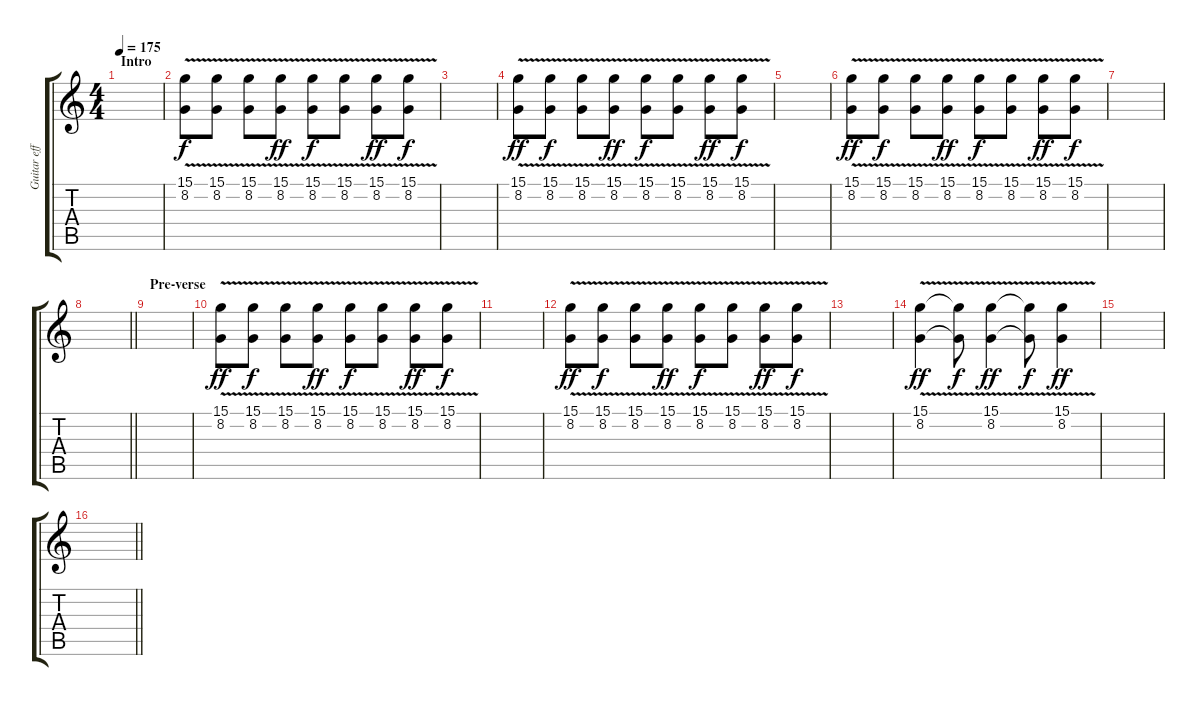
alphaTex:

\track ("Guitar effect" "Guitar eff") {instrument lead2sawtooth}
\staff {score tabs}
\tuning (E4 B3 G3 D3 A2 D2) {hide}
\ts (4 4)
\section ("" "Intro")
\tempo 175
\clef g2
\ks c
|
(15.1{v} 8.2{v}).8 (15.1{v} 8.2{v}).8{dy f} (15.1{v} 8.2{v}).8 (15.1{v} 8.2{v}).8{dy ff} (15.1{v} 8.2{v}).8{dy f} (15.1{v} 8.2{v}).8 (15.1{v} 8.2{v}).8{dy ff} (15.1{v} 8.2{v}).8{dy f} |
|
(15.1{v} 8.2{v}).8{dy ff} (15.1{v} 8.2{v}).8{dy f} (15.1{v} 8.2{v}).8 (15.1{v} 8.2{v}).8{dy ff} (15.1{v} 8.2{v}).8{dy f} (15.1{v} 8.2{v}).8 (15.1{v} 8.2{v}).8{dy ff} (15.1{v} 8.2{v}).8{dy f} |
|
(15.1{v} 8.2{v}).8{dy ff} (15.1{v} 8.2{v}).8{dy f} (15.1{v} 8.2{v}).8 (15.1{v} 8.2{v}).8{dy ff} (15.1{v} 8.2{v}).8{dy f} (15.1{v} 8.2{v}).8 (15.1{v} 8.2{v}).8{dy ff} (15.1{v} 8.2{v}).8{dy f} |
|
\barLineRight lightlight
|
\section ("" "Pre-verse")
|
(15.1{v} 8.2{v}).8{dy ff} (15.1{v} 8.2{v}).8{dy f} (15.1{v} 8.2{v}).8 (15.1{v} 8.2{v}).8{dy ff} (15.1{v} 8.2{v}).8{dy f} (15.1{v} 8.2{v}).8 (15.1{v} 8.2{v}).8{dy ff} (15.1{v} 8.2{v}).8{dy f} |
|
(15.1{v} 8.2{v}).8{dy ff} (15.1{v} 8.2{v}).8{dy f} (15.1{v} 8.2{v}).8 (15.1{v} 8.2{v}).8{dy ff} (15.1{v} 8.2{v}).8{dy f} (15.1{v} 8.2{v}).8 (15.1{v} 8.2{v}).8{dy ff} (15.1{v} 8.2{v}).8{dy f} |
|
(15.1{v} 8.2{v}).4{dy ff} (15.1{t} 8.2{t}).8{dy f} (15.1{v} 8.2{v}).4{dy ff} (15.1{t} 8.2{t}).8{dy f} (15.1{v} 8.2{v}).4{dy ff} |
|
\barLineRight lightlight
